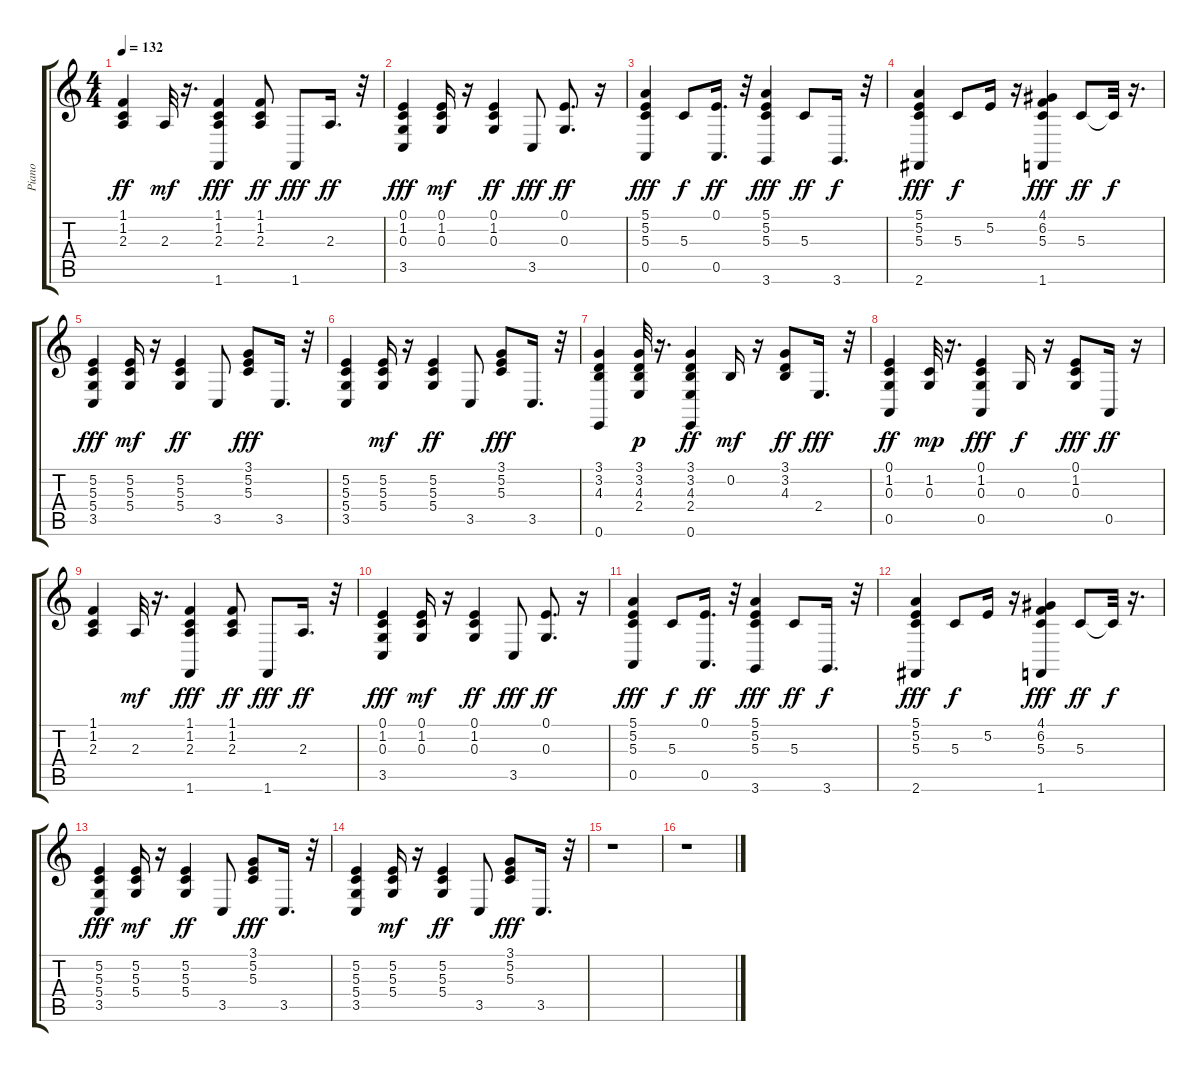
\track ("Piano" "Piano") {instrument acousticgrandpiano}
\staff {score tabs}
\tuning (E4 B3 G3 D3 A2 E2) {hide}
\ts (4 4)
\tempo 132
\clef g2
\ks c
(1.1 1.2 2.3).4{dy ff} 2.3.32{dy mf} r.16{d} (1.1 1.2 2.3 1.6).4{dy fff} (1.1 1.2 2.3).8{dy ff} 1.6.8{dy fff} 2.3.16{d dy ff} r.32 |
(0.1 1.2 0.3 3.5).4{dy fff} (0.1 1.2 0.3).16{dy mf} r.16 (0.1 1.2 0.3).4{dy ff} 3.5.8{dy fff} (0.1 0.3).8{d dy ff} r.16 |
(5.1 5.2 5.3 0.5).4{dy fff} 5.3.8{dy f} (0.1 0.5).16{d dy ff} r.32 (5.1 5.2 5.3 3.6).4{dy fff} 5.3.8{dy ff} 3.6.16{d dy f} r.32 |
(5.1 5.2 5.3 2.6).4{dy fff} 5.3.8{dy f} 5.2.16 r.16 (4.1 6.2 5.3 1.6).4{dy fff} 5.3.8{dy ff} 5.3{t}.32{dy f} r.16{d} |
(5.2 5.3 5.4 3.5).4{dy fff} (5.2 5.3 5.4).16{dy mf} r.16 (5.2 5.3 5.4).4{dy ff} 3.5.8 (3.1 5.2 5.3).8{dy fff} 3.5.16{d} r.32 |
(5.2 5.3 5.4 3.5).4 (5.2 5.3 5.4).16{dy mf} r.16 (5.2 5.3 5.4).4{dy ff} 3.5.8 (3.1 5.2 5.3).8{dy fff} 3.5.16{d} r.32 |
(3.1 3.2 4.3 0.6).4 (3.1 3.2 4.3 2.4).32{dy p} r.16{d} (3.1 3.2 4.3 2.4 0.6).4{dy ff} 0.2.16{dy mf} r.16 (3.1 3.2 4.3).8{dy ff} 2.4.16{d dy fff} r.32 |
(0.1 1.2 0.3 0.5).4{dy ff} (1.2 0.3).32{dy mp} r.16{d} (0.1 1.2 0.3 0.5).4{dy fff} 0.3.16{dy f} r.16 (0.1 1.2 0.3).8{dy fff} 0.5.16{dy ff} r.16 |
(1.1 1.2 2.3).4 2.3.32{dy mf} r.16{d} (1.1 1.2 2.3 1.6).4{dy fff} (1.1 1.2 2.3).8{dy ff} 1.6.8{dy fff} 2.3.16{d dy ff} r.32 |
(0.1 1.2 0.3 3.5).4{dy fff} (0.1 1.2 0.3).16{dy mf} r.16 (0.1 1.2 0.3).4{dy ff} 3.5.8{dy fff} (0.1 0.3).8{d dy ff} r.16 |
(5.1 5.2 5.3 0.5).4{dy fff} 5.3.8{dy f} (0.1 0.5).16{d dy ff} r.32 (5.1 5.2 5.3 3.6).4{dy fff} 5.3.8{dy ff} 3.6.16{d dy f} r.32 |
(5.1 5.2 5.3 2.6).4{dy fff} 5.3.8{dy f} 5.2.16 r.16 (4.1 6.2 5.3 1.6).4{dy fff} 5.3.8{dy ff} 5.3{t}.32{dy f} r.16{d} |
(5.2 5.3 5.4 3.5).4{dy fff} (5.2 5.3 5.4).16{dy mf} r.16 (5.2 5.3 5.4).4{dy ff} 3.5.8 (3.1 5.2 5.3).8{dy fff} 3.5.16{d} r.32 |
(5.2 5.3 5.4 3.5).4 (5.2 5.3 5.4).16{dy mf} r.16 (5.2 5.3 5.4).4{dy ff} 3.5.8 (3.1 5.2 5.3).8{dy fff} 3.5.16{d} r.32 |
r.1 |
r.1
